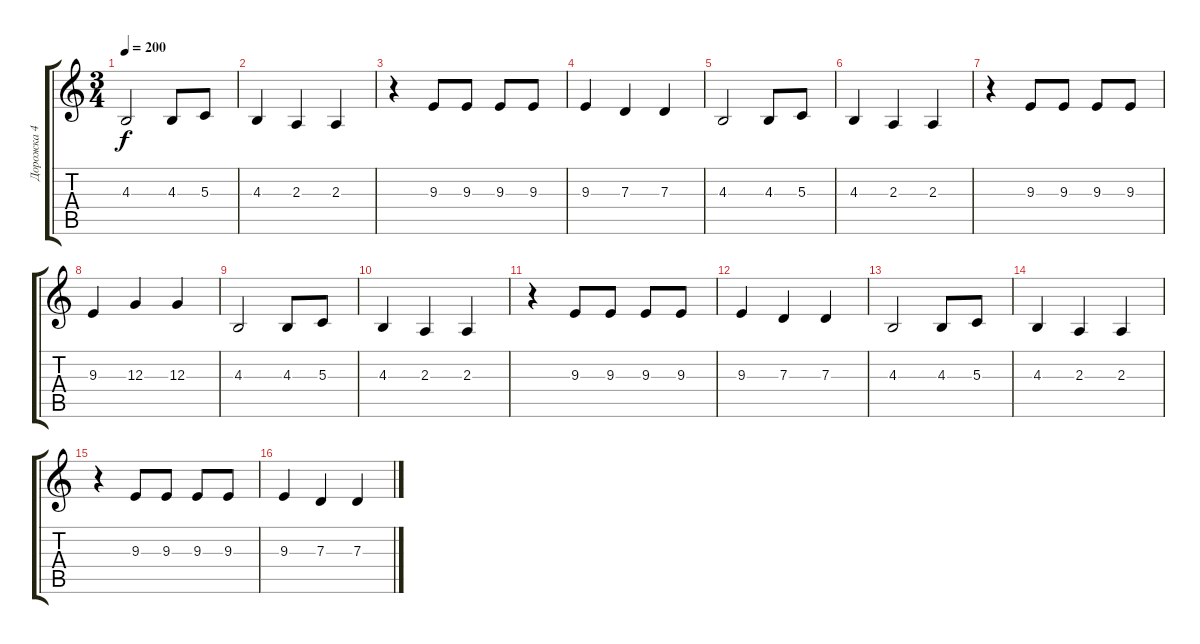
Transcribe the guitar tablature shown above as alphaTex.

\track ("Дорожка 4" "Дорожка 4") {instrument flute}
\staff {score tabs}
\tuning (E4 B3 G3 D3 A2 E2) {hide}
\ts (3 4)
\tempo 200
\clef g2
\ks c
4.3.2{dy f} 4.3.8 5.3.8 |
4.3.4 2.3.4 2.3.4 |
r.4 9.3.8 9.3.8 9.3.8 9.3.8 |
9.3.4 7.3.4 7.3.4 |
4.3.2 4.3.8 5.3.8 |
4.3.4 2.3.4 2.3.4 |
r.4 9.3.8 9.3.8 9.3.8 9.3.8 |
9.3.4 12.3.4 12.3.4 |
4.3.2 4.3.8 5.3.8 |
4.3.4 2.3.4 2.3.4 |
r.4 9.3.8 9.3.8 9.3.8 9.3.8 |
9.3.4 7.3.4 7.3.4 |
4.3.2 4.3.8 5.3.8 |
4.3.4 2.3.4 2.3.4 |
r.4 9.3.8 9.3.8 9.3.8 9.3.8 |
9.3.4 7.3.4 7.3.4
